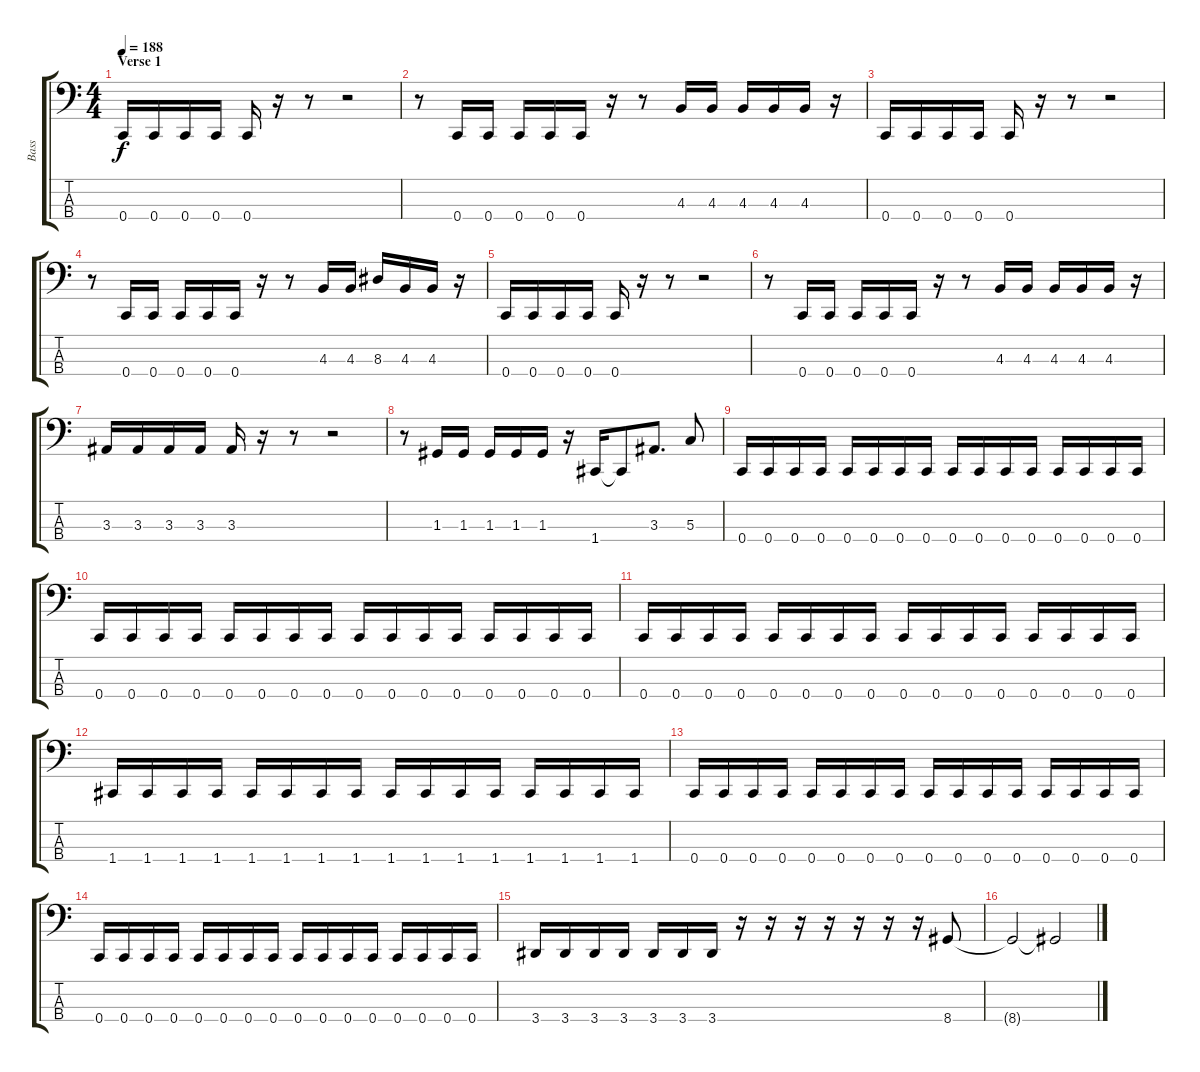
\track ("Bass" "Bass") {instrument electricbassfinger}
\staff {score tabs}
\tuning (F2 C2 G1 C1) {hide}
\ts (4 4)
\section ("" "Verse 1")
\tempo 188
\clef f4
\ks c
0.4.16{dy f} 0.4.16 0.4.16 0.4.16 0.4.16 r.16 r.8 r.2 |
r.8 0.4.16 0.4.16 0.4.16 0.4.16 0.4.16 r.16 r.8 4.3.16 4.3.16 4.3.16 4.3.16 4.3.16 r.16 |
0.4.16 0.4.16 0.4.16 0.4.16 0.4.16 r.16 r.8 r.2 |
r.8 0.4.16 0.4.16 0.4.16 0.4.16 0.4.16 r.16 r.8 4.3.16 4.3.16 8.3.16 4.3.16 4.3.16 r.16 |
0.4.16 0.4.16 0.4.16 0.4.16 0.4.16 r.16 r.8 r.2 |
r.8 0.4.16 0.4.16 0.4.16 0.4.16 0.4.16 r.16 r.8 4.3.16 4.3.16 4.3.16 4.3.16 4.3.16 r.16 |
3.3.16 3.3.16 3.3.16 3.3.16 3.3.16 r.16 r.8 r.2 |
r.8 1.3.16 1.3.16 1.3.16 1.3.16 1.3.16 r.16 1.4.16 1.4{t}.8 3.3.8{d} 5.3.8 |
0.4.16 0.4.16 0.4.16 0.4.16 0.4.16 0.4.16 0.4.16 0.4.16 0.4.16 0.4.16 0.4.16 0.4.16 0.4.16 0.4.16 0.4.16 0.4.16 |
0.4.16 0.4.16 0.4.16 0.4.16 0.4.16 0.4.16 0.4.16 0.4.16 0.4.16 0.4.16 0.4.16 0.4.16 0.4.16 0.4.16 0.4.16 0.4.16 |
0.4.16 0.4.16 0.4.16 0.4.16 0.4.16 0.4.16 0.4.16 0.4.16 0.4.16 0.4.16 0.4.16 0.4.16 0.4.16 0.4.16 0.4.16 0.4.16 |
1.4.16 1.4.16 1.4.16 1.4.16 1.4.16 1.4.16 1.4.16 1.4.16 1.4.16 1.4.16 1.4.16 1.4.16 1.4.16 1.4.16 1.4.16 1.4.16 |
0.4.16 0.4.16 0.4.16 0.4.16 0.4.16 0.4.16 0.4.16 0.4.16 0.4.16 0.4.16 0.4.16 0.4.16 0.4.16 0.4.16 0.4.16 0.4.16 |
0.4.16 0.4.16 0.4.16 0.4.16 0.4.16 0.4.16 0.4.16 0.4.16 0.4.16 0.4.16 0.4.16 0.4.16 0.4.16 0.4.16 0.4.16 0.4.16 |
3.4.16 3.4.16 3.4.16 3.4.16 3.4.16 3.4.16 3.4.16 r.16 r.16 r.16 r.16 r.16 r.16 r.16 8.4.8 |
8.4{t}.2 8.4{t}.2
